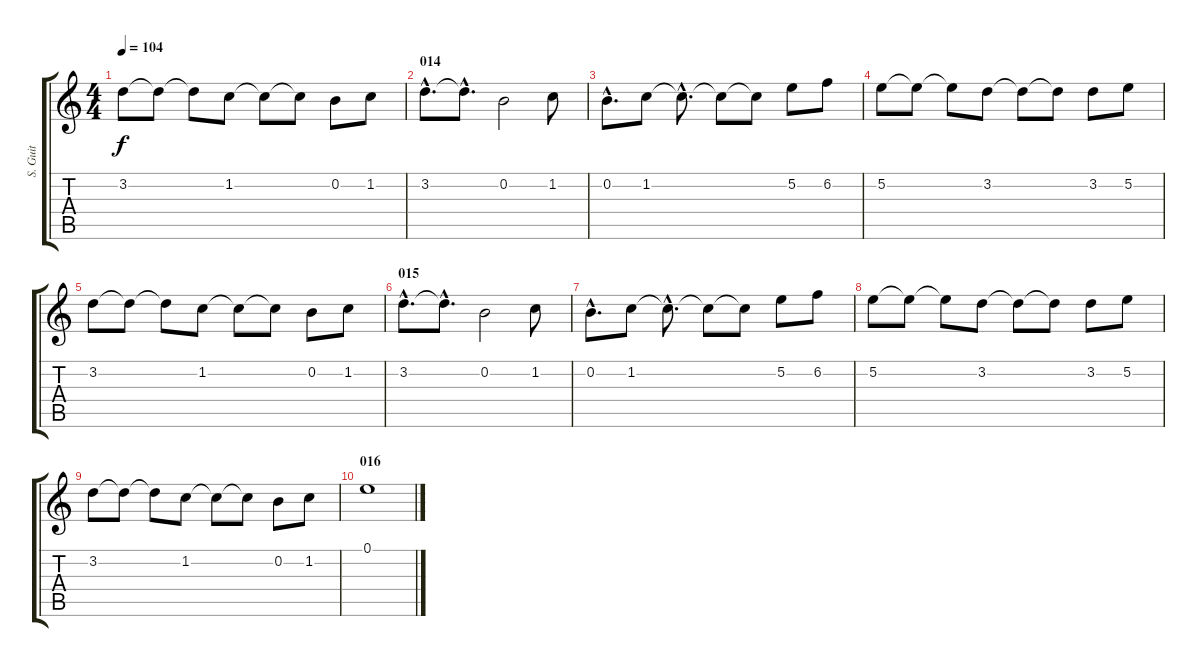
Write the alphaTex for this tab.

\track ("S. Guit" "S. Guit") {instrument acousticguitarsteel}
\staff {score tabs}
\tuning (E4 B3 G3 D3 A2 E2) {hide}
\ts (4 4)
\tempo 104
\clef g2
\ks c
3.2.8{dy f} 3.2{t}.8 3.2{t}.8 1.2.8 1.2{t}.8 1.2{t}.8 0.2.8 1.2.8 |
\section ("" "014")
3.2{hac}.8{d} 3.2{hac t}.8{d} 0.2.2 1.2.8 |
0.2{hac}.8{d} 1.2.8 1.2{hac t}.8{d} 1.2{t}.8 1.2{t}.8 5.2.8 6.2.8 |
5.2.8 5.2{t}.8 5.2{t}.8 3.2.8 3.2{t}.8 3.2{t}.8 3.2.8 5.2.8 |
3.2.8 3.2{t}.8 3.2{t}.8 1.2.8 1.2{t}.8 1.2{t}.8 0.2.8 1.2.8 |
\section ("" "015")
3.2{hac}.8{d} 3.2{hac t}.8{d} 0.2.2 1.2.8 |
0.2{hac}.8{d} 1.2.8 1.2{hac t}.8{d} 1.2{t}.8 1.2{t}.8 5.2.8 6.2.8 |
5.2.8 5.2{t}.8 5.2{t}.8 3.2.8 3.2{t}.8 3.2{t}.8 3.2.8 5.2.8 |
3.2.8 3.2{t}.8 3.2{t}.8 1.2.8 1.2{t}.8 1.2{t}.8 0.2.8 1.2.8 |
\section ("" "016")
0.1.1
